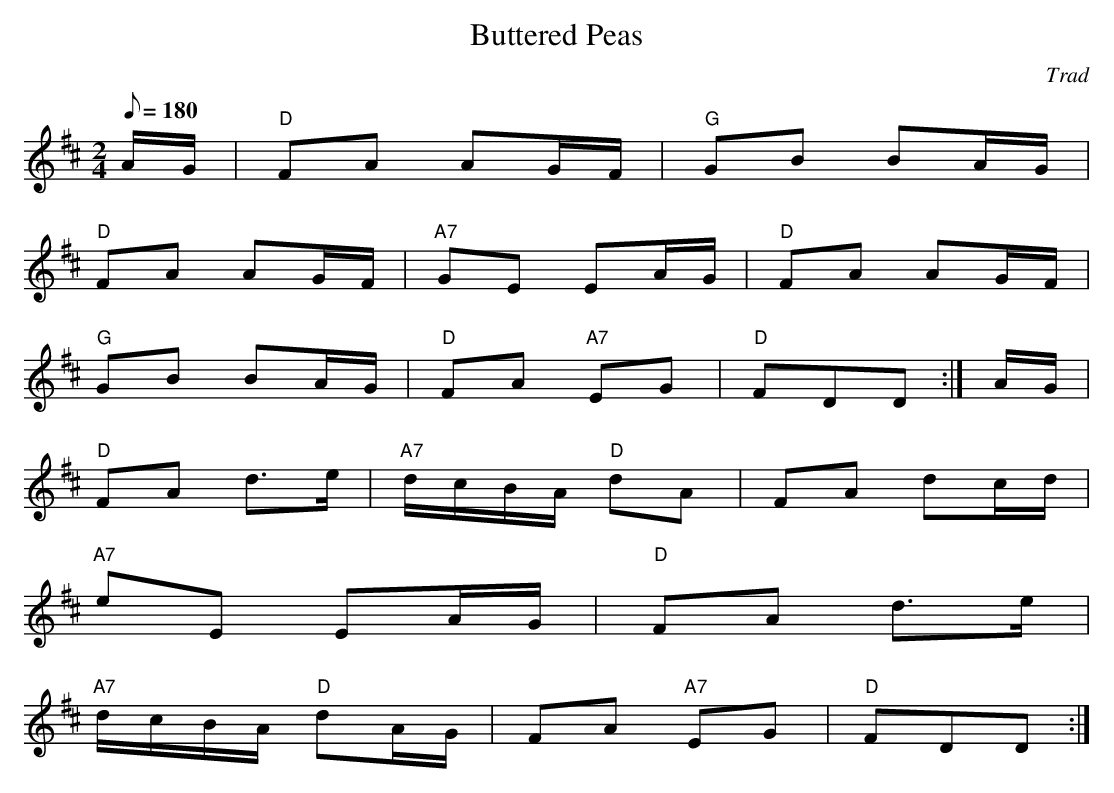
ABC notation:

X:1
T:Buttered Peas
C:Trad
M:2/4
L:1/8
K:D
Q:1/8=180
A/G/|"D"FA AG/F/|"G"GB BA/G/|
"D"FA AG/F/|"A7"GE EA/G/|"D"FA AG/F/|
"G"GB BA/G/|"D"FA "A7"EG|"D"FDD:|A/G/|
"D"FA d3/2e/|"A7"d/c/B/A/ "D"dA|FA dc/d/|
"A7"eE EA/G/|"D"FA d3/2e/|
"A7"d/c/B/A/ "D"dA/G/|FA "A7"EG|"D"FDD:|
